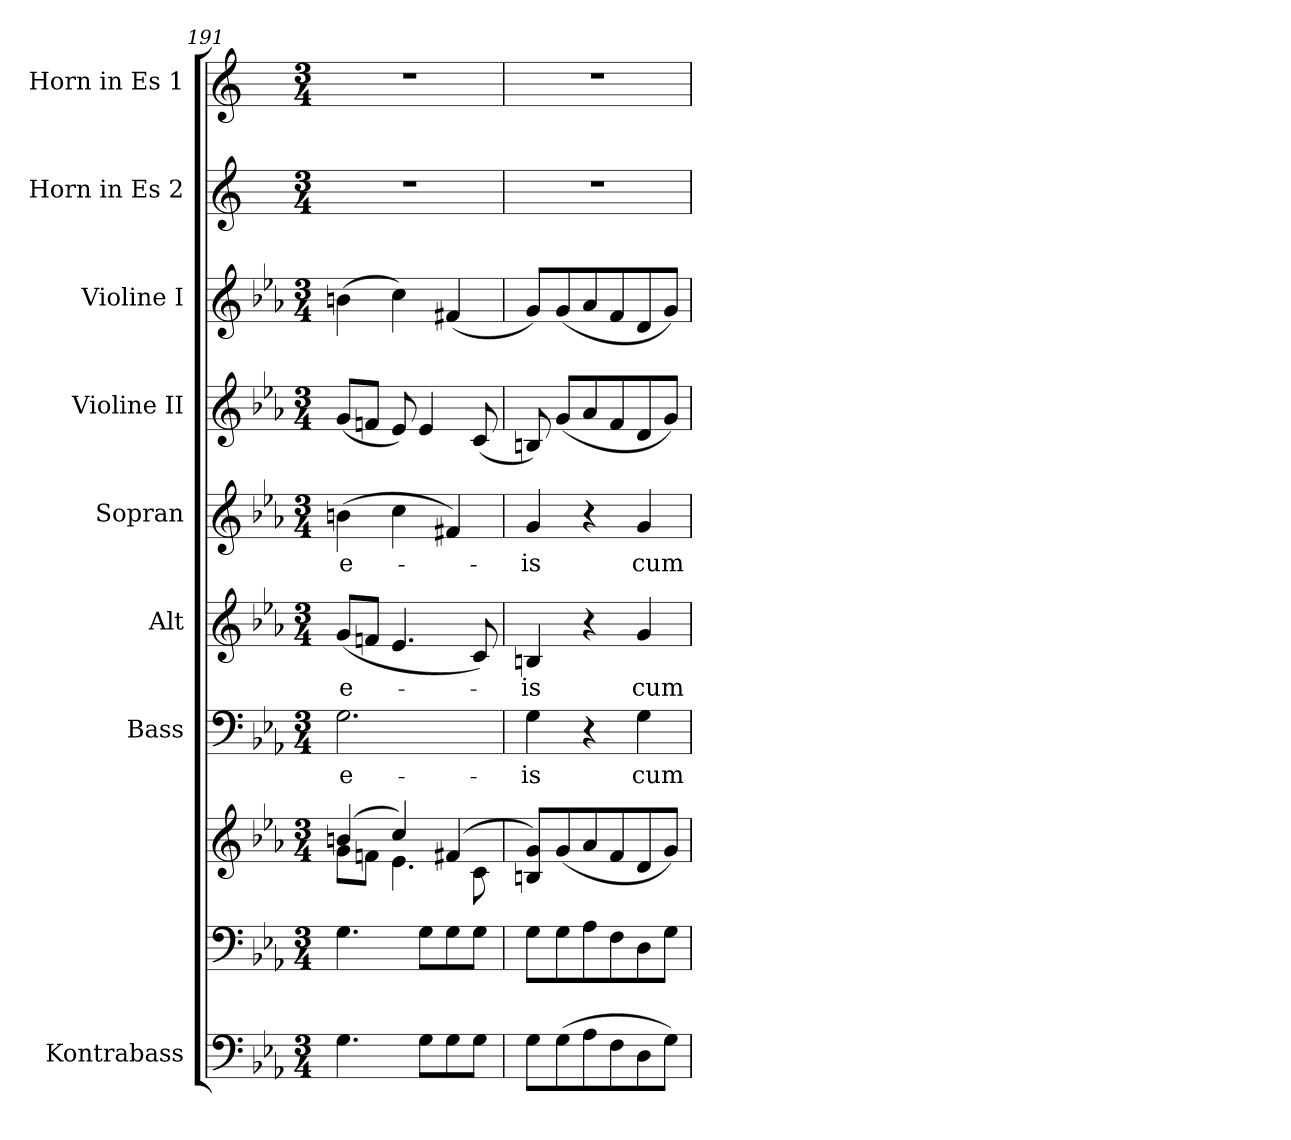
**kern	**kern	**kern	**kern	**text	**kern	**text	**kern	**text	**kern	**kern	**kern	**kern
*part9	*part8	*part8	*part7	*part7	*part6	*part6	*part5	*part5	*part4	*part3	*part2	*part1
*staff10	*staff9	*staff8	*staff7	*staff7	*staff6	*staff6	*staff5	*staff5	*staff4	*staff3	*staff2	*staff1
*I"Kontrabass	*	*	*I"Bass	*	*I"Alt	*	*I"Sopran	*	*I"Violine II	*I"Violine I	*I"Horn in Es 2	*I"Horn in Es 1
*I'Kb.	*	*	*I'B.	*	*I'A.	*	*I'S.	*	*I'Vl. II	*I'Vl. I	*	*
*clefF4	*clefF4	*clefG2	*clefF4	*	*clefG2	*	*clefG2	*	*clefG2	*clefG2	*clefG2	*clefG2
*ITrd7c12	*	*	*	*	*	*	*	*	*	*	*ITrd5c9	*ITrd5c9
*k[b-e-a-]	*k[b-e-a-]	*k[b-e-a-]	*k[b-e-a-]	*	*k[b-e-a-]	*	*k[b-e-a-]	*	*k[b-e-a-]	*k[b-e-a-]	*k[b-e-a-]	*k[b-e-a-]
*E-:	*E-:	*E-:	*E-:	*	*E-:	*	*E-:	*	*E-:	*E-:	*E-:	*E-:
*M3/4	*M3/4	*M3/4	*M3/4	*	*M3/4	*	*M3/4	*	*M3/4	*M3/4	*M3/4	*M3/4
=191	=191	=191	=191	=191	=191	=191	=191	=191	=191	=191	=191	=191
*	*	*^	*	*	*	*	*	*	*	*	*	*
!	!	!	!	!	!LO:LY:b	!	!LO:LY:b	!	!LO:LY:b	!	!	!	!
4.GG\	4.G\	(4bn/	8g\L	2.G\	e-	(<8g/L	e-	(>4bn\	e-	(<8g/L	(>4bn\	2.r	2.r
.	.	.	8fn\J	.	.	8fn/J	.	.	.	8fn/J	.	.	.
.	.	4cc/)	4.e-\	.	.	4.e-/	.	4cc\	.	8e-/)	4cc\)	.	.
8GG\L	8G\L	.	.	.	.	.	.	.	.	4e-/	.	.	.
8GG\	8G\	(4f#X/	.	.	.	.	.	4f#X/)	.	.	(<4f#X/	.	.
8GG\J	8G\J	.	8c\	.	.	8c/)	.	.	.	(<8c/	.	.	.
=192	=192	=192	=192	=192	=192	=192	=192	=192	=192	=192	=192	=192	=192
!	!	!	!	!	!LO:LY:b	!	!LO:LY:b	!	!LO:LY:b	!	!	!	!
*	*	*v	*v	*	*	*	*	*	*	*	*	*	*
8GG\L	8G\L	8Bn/ 8g/L)	4G\	-is	4Bn/	-is	4g/	-is	8Bn/)	8g/L)	2.r	2.r
(>8GG\	8G\	(<8g/	.	.	.	.	.	.	(<8g/L	(<8g/	.	.
8AA-\	8A-\	8a-/	4r	.	4r	.	4r	.	8a-/	8a-/	.	.
8FF\	8F\	8f/	.	.	.	.	.	.	8f/	8f/	.	.
!	!	!	!	!LO:LY:b	!	!LO:LY:b	!	!LO:LY:b	!	!	!	!
8DD\	8D\	8d/	4G\	cum	4g/	cum	4g/	cum	8d/	8d/	.	.
8GG\J)	8G\J	8g/J)	.	.	.	.	.	.	8g/J)	8g/J)	.	.
=	=	=	=	=	=	=	=	=	=	=	=	=
*-	*-	*-	*-	*-	*-	*-	*-	*-	*-	*-	*-	*-
